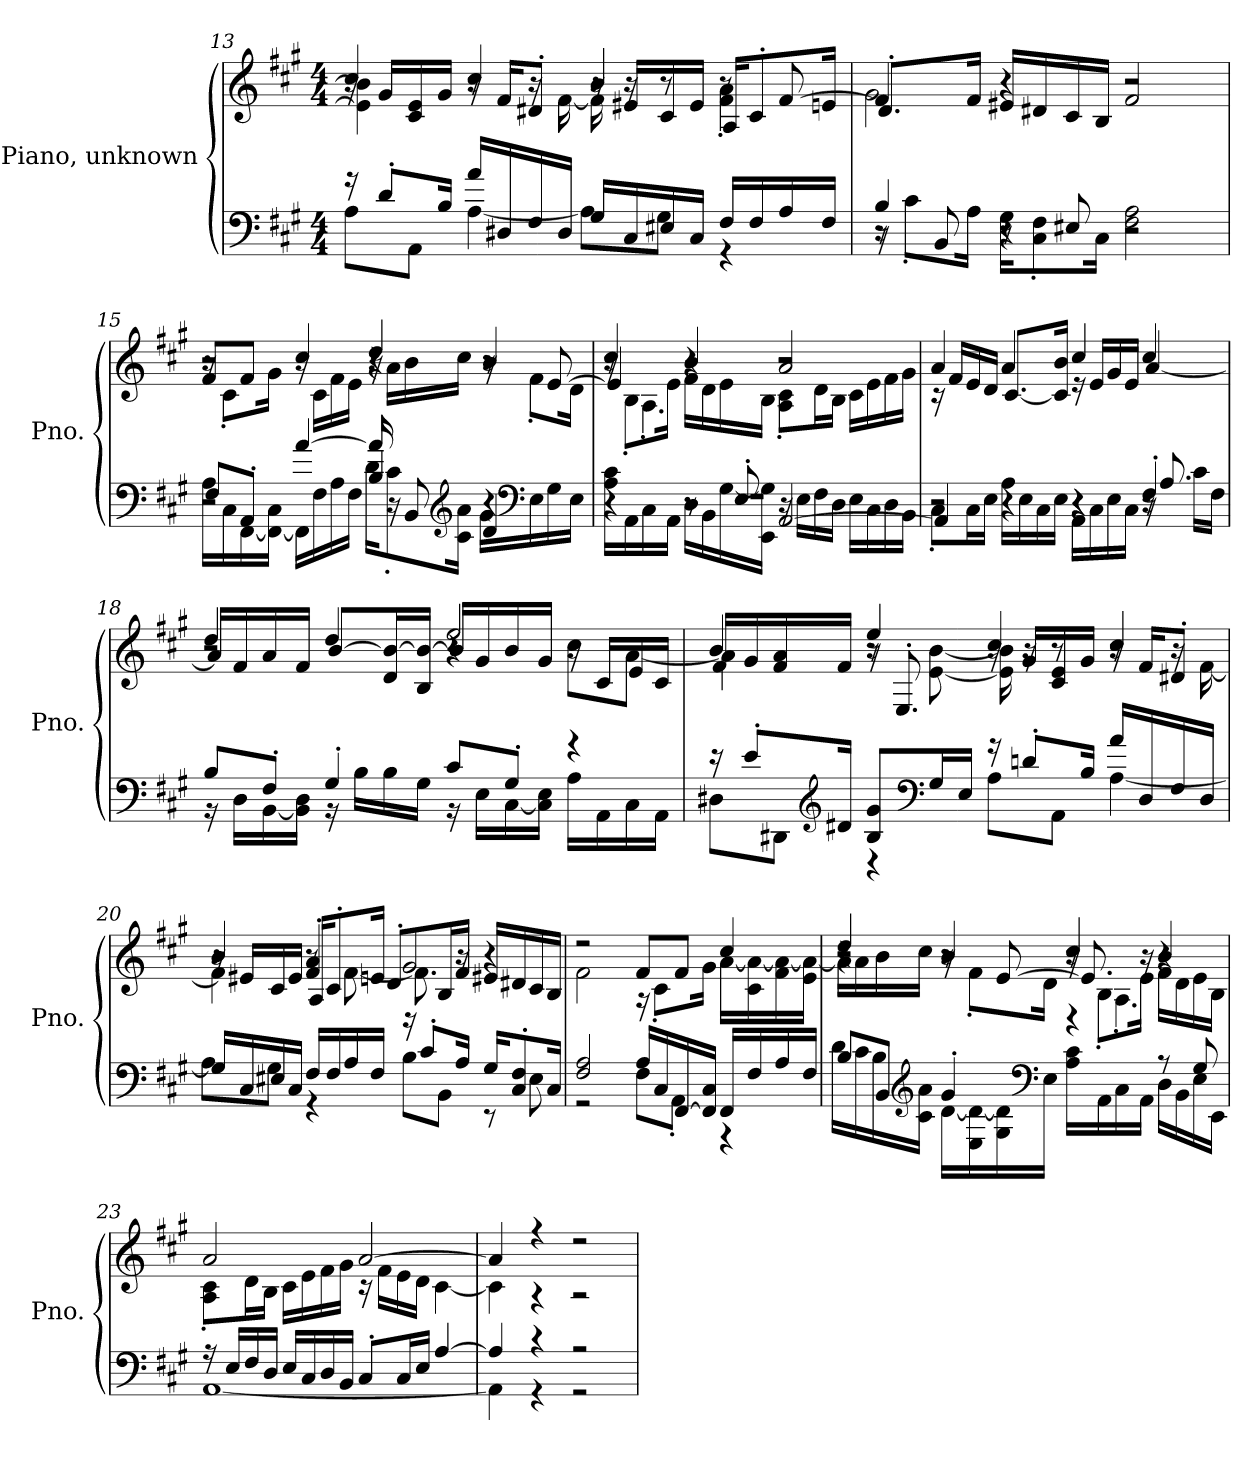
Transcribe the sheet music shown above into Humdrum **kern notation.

**kern	**kern
*part1	*part1
*staff2	*staff1
*I"Piano, unknown	*
*I'Pno.	*
!!LO:PB:g=z
*clefF4	*clefG2
*k[f#c#g#]	*k[f#c#g#]
*M4/4	*M4/4
=13	=13
*^	*^
*	*	*	*^
16r	8A\L	4cc#/	4e\] 4b\]	16r
8d'/L	.	.	.	16g#/LL
.	8AA\J	.	.	16c#/ 16e/
16B/Jk	.	.	.	16g#/JJ
16a/LL	[4A\	4cc#/	8r	16r
16D#X/	.	.	.	16f#/KL
16F#/	.	.	16r	8d#X'/J
16D#/JJ	.	.	[16f#\	.
16G#/LL	8A\L]	4b/	16f#\]	16r
16C#/	.	.	16r	16e#X/LL
16E#X/	8G#\J	.	8r	16c#/
16C#/JJ	.	.	.	16e#/JJ
16F#/LL	4r	8r	4f#\' 4a\'	16A/KL
16F#/	.	.	.	8c#'/
16A/	.	[8f#/	.	.
16F#/JJ	.	.	.	16en/Jk
=14	=14	=14	=14	=14
*	*^	*	*	*
4B/	16r	8r	4f#/]	2g#\	8.d'/L
.	8c#'\L	.	.	.	.
.	.	8BB/	.	.	.
.	16A\Jk	.	.	.	16f#/Jk
8r	16G#\KL	4r	4r	.	16e#X/LL
.	8C#\' 8F#\'	.	.	.	16d#X/
8E#X/	.	.	.	.	16c#/
.	16C#\Jk	.	.	.	16B/JJ
2r	2F#\ 2A\	2r	2r	2r	2f#/
!!LO:LB:g=z	!!	!!
=15	=15	=15	=15	=15	=15
2r	16A\LL	8F#/L	8f#/L	16r	2r
.	16C#\	.	.	8c#'\L	.
.	[16FF#\	8AA'/J	8f#/J	.	.
.	16FF#\_ 16C#\JJ	.	.	16g#\Jk	.
.	16FF#\LL]	[4a/	4cc#/	16r	.
.	16F#\	.	.	16c#\LL	.
.	16A\	.	.	16f#\	.
.	16F#\JJ	.	.	16e\JJ	.
4B/	16d\KL	16a/]	4dd/	16r	4r
.	8c#'\	16r	.	16a\LL	.
.	.	8BB/	.	16b\	.
*clefG2	*	*	*	*	*
.	16c#\ 16a\Jk	.	.	16cc#\JJ	.
4d/	16g#\LL	4r	4b/	16r	8r
*clefF4	*	*	*	*	*
.	16E\	.	.	8f#'\L	.
.	16G#\	.	.	.	[8e/
.	16E\JJ	.	.	16d\Jk	.
=16	=16	=16	=16	=16	=16
*	*	*	*	*	*^
1r	16A\ 16c#\LL	4r	4cc#/	16r	4e/]	8r
.	16AA\	.	.	8B'\L	.	.
.	16C#\	.	.	.	.	4.A'\
.	16AA\JJ	.	.	16e\Jk	.	.
.	16D\LL	8r	4b/	16f#\LL	4r	.
.	16BB\	.	.	16d\	.	.
.	[16G#\	8E'/	.	16e\	.	.
.	16EE\ 16G#\]JJ	.	.	16B\JJ	.	.
.	16r	[2AA/	2a/	8A\' 8c#\'L	2r	2r
.	16E\LL	.	.	.	.	.
.	16F#\	.	.	16d\L	.	.
.	16D\JJ	.	.	16B\JJ	.	.
.	16E\LL	.	.	16c#\LL	.	.
.	16C#\	.	.	16e\	.	.
.	16D\	.	.	16f#\	.	.
.	16BB\JJ	.	.	16g#\JJ	.	.
*	*	*	*	*v	*v	*v
!!LO:LB:g=z
=17	=17	=17	=17	=17
2r	8C#'\L	4AA/]	4a/	16r
.	.	.	.	16f#/LL
.	16C#\L	.	.	16e/
.	16E\JJ	.	.	16d/JJ
.	16A\LL	4r	4a/	[8.c#/L
.	16E\	.	.	.
.	16C#\	.	.	.
.	16E\JJ	.	.	16c#/] 16b/Jk
4r	16AA\LL	4r	4cc#/	16r
.	16C#\	.	.	16e/LL
.	16E\	.	.	16g#/
.	16C#\JJ	.	.	16e/JJ
16r	8r	4F#'/	4cc#/	[4a/
8.A/	.	.	.	.
.	16c#\LL	.	.	.
.	16F#\JJ	.	.	.
*	*v	*v	*	*
=18	=18	=18	=18
*	*	*	*^
8B/L	16r	4dd/	2r	16a/LL]
.	16D\LL	.	.	16f#/
8F#'/J	[16BB\	.	.	16a/
.	16BB\] 16D\JJ	.	.	16f#/JJ
4G#'/	16r	4dd/	.	[8b/L
.	16B\LL	.	.	.
.	16B\	.	.	16d/ 16b/_L
.	16G#\JJ	.	.	16B/ 16b/_JJ
8c#/L	16r	2ee/	4r	16b/LL]
.	16E\LL	.	.	16g#/
8G#'/J	[16C#\	.	.	16b/
.	16C#\] 16E\JJ	.	.	16g#/JJ
4r	16A\LL	.	8cc#\L	16r
.	16AA\	.	.	16c#/LL
.	16C#\	.	[8a\J	16e/
.	16AA\JJ	.	.	16c#/JJ
!!LO:LB:g=z	!!	!!
=19	=19	=19	=19	=19
16r	8D#X\L	4b/	4a\]	16f#/LL
8e'/L	.	.	.	16g#/
.	8DD#X\J	.	.	16f#/ 16a/
*clefG2	*	*	*	*
16d#X/Jk	.	.	.	16f#/JJ
8B/ 8g#/L	4r	4ee/	8r	16r
.	.	.	.	8.E'/
*clefF4	*	*	*	*
16G#/L	.	.	[8e\ [8b\	.
16E/JJ	.	.	.	.
16r	8A\L	4cc#/	16e\] 16b\]	16r
8dn'/L	.	.	16r	16g#/LL
.	8AA\J	.	8r	16c#/ 16e/
16B/Jk	.	.	.	16g#/JJ
16a/LL	[4A\	4cc#/	8r	16r
16D#/	.	.	.	16f#/KL
16F#/	.	.	16r	8d#X'/J
16D#/JJ	.	.	[16f#\	.
!!LO:LB:g=z	!!	!!
=20	=20	=20	=20	=20
16G#/LL	8A\L]	4b/	4f#\]	16r
16C#/	.	.	.	16e#X/LL
16E#X/	8G#\J	.	.	16c#/
16C#/JJ	.	.	.	16e#/JJ
16F#/LL	4r	4f#/' 4a/'	8r	16A/KL
16F#/	.	.	.	8c#'/
16A/	.	.	[8f#\	.
16F#/JJ	.	.	.	16en/Jk
16r	8B\L	2g#/	8.f#\]	8d'/L
8c#'/L	.	.	.	.
.	8BB\J	.	.	16B/L
16A/Jk	.	.	16r	16f#/JJ
16G#/KL	8r	.	4r	16e#X/LL
8C#/' 8F#/'	.	.	.	16d#X/
.	8E#\	.	.	16c#/
16C#/Jk	.	.	.	16B/JJ
*	*	*	*v	*v
=21	=21	=21	=21
2F#/ 2A/	2r	2r	2f#\
16A/LL	8F#\L	8f#/L	16r
16C#/	.	.	8c#'\L
[16FF#/	8AA'\J	8f#/J	.
16FF#/] 16C#/JJ	.	.	16g#\Jk
16FF#/LL	4r	4cc#/	[16a\LL
16F#/	.	.	16c#\ 16a\_
16A/	.	.	16f#\ 16a\_
16F#/JJ	.	.	16e\ 16a\_JJ
!!LO:LB:g=z
=22	=22	=22	=22
*	*	*^	*^
8B/L	16d\LL	4dd/	16a\LL]	4r	2r
.	16c#\	.	16a\	.	.
8BB/J	16B\	.	16b\	.	.
*clefG2	*	*	*	*	*
.	16c#\ 16a\JJ	.	16cc#\JJ	.	.
4g#'/	[16d\LL	4b/	16r	8r	.
.	16E\ 16d\_	.	8f#'\L	.	.
.	16G#\ 16d\]	.	.	[8e/	.
*clefF4	*	*	*	*	*
.	16E\JJ	.	16d\Jk	.	.
4r	16A\ 16c#\LL	4cc#/	16r	8.e/]	8r
.	16AA\	.	8B'\L	.	.
.	16C#\	.	.	.	4.A'\
.	16AA\JJ	.	16e\Jk	16r	.
8r	16D\LL	4b/	16f#\LL	4r	.
.	16BB\	.	16d\	.	.
8G#/	16E\	.	16e\	.	.
.	16EE\JJ	.	16B\JJ	.	.
*	*	*	*v	*v	*v
=23	=23	=23	=23
16r	[1AA	2a/	8A\' 8c#\'L
16E/LL	.	.	.
16F#/	.	.	16d\L
16D/JJ	.	.	16B\JJ
16E/LL	.	.	16c#\LL
16C#/	.	.	16e\
16D/	.	.	16f#\
16BB/JJ	.	.	16g#\JJ
8C#'/L	.	[2a/	16r
.	.	.	16f#\LL
16C#/L	.	.	16e\
16E/JJ	.	.	16d\JJ
[4A/	.	.	[4c#\
=24	=24	=24	=24
4A/]	4AA\]	4a/]	4c#\]
4r	4r	4r	4r
2r	2r	2r	2r
*v	*v	*	*
*	*v	*v
=	=
*-	*-
